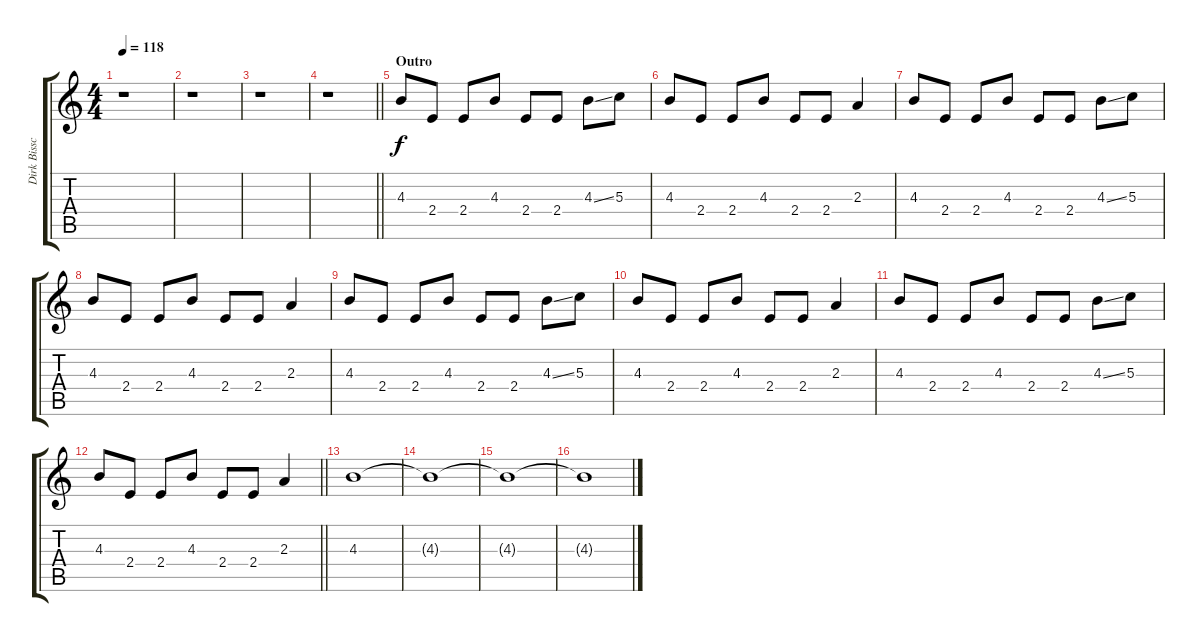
\track ("Dirk Bisschoff (Lead Guitar)" "Dirk Bissc") {instrument electricguitarjazz}
\staff {score tabs}
\tuning (E4 B3 G3 D3 A2 E2) {hide}
\ts (4 4)
\tempo 118
\clef g2
\ks c
r.1{dy f} |
r.1 |
r.1 |
\barLineRight lightlight
r.1 |
\section ("" "Outro")
4.3.8{volume 15} 2.4.8 2.4.8 4.3.8 2.4.8 2.4.8 4.3{ss}.8 5.3.8 |
4.3.8 2.4.8 2.4.8 4.3.8 2.4.8 2.4.8 2.3.4 |
4.3.8 2.4.8 2.4.8 4.3.8 2.4.8 2.4.8 4.3{ss}.8 5.3.8 |
4.3.8 2.4.8 2.4.8 4.3.8 2.4.8 2.4.8 2.3.4 |
4.3.8 2.4.8 2.4.8 4.3.8 2.4.8 2.4.8 4.3{ss}.8 5.3.8 |
4.3.8 2.4.8 2.4.8 4.3.8 2.4.8 2.4.8 2.3.4 |
4.3.8 2.4.8 2.4.8 4.3.8 2.4.8 2.4.8 4.3{ss}.8 5.3.8 |
\barLineRight lightlight
4.3.8 2.4.8 2.4.8 4.3.8 2.4.8 2.4.8 2.3.4 |
4.3.1 |
4.3{t}.1 |
4.3{t}.1 |
4.3{t}.1
